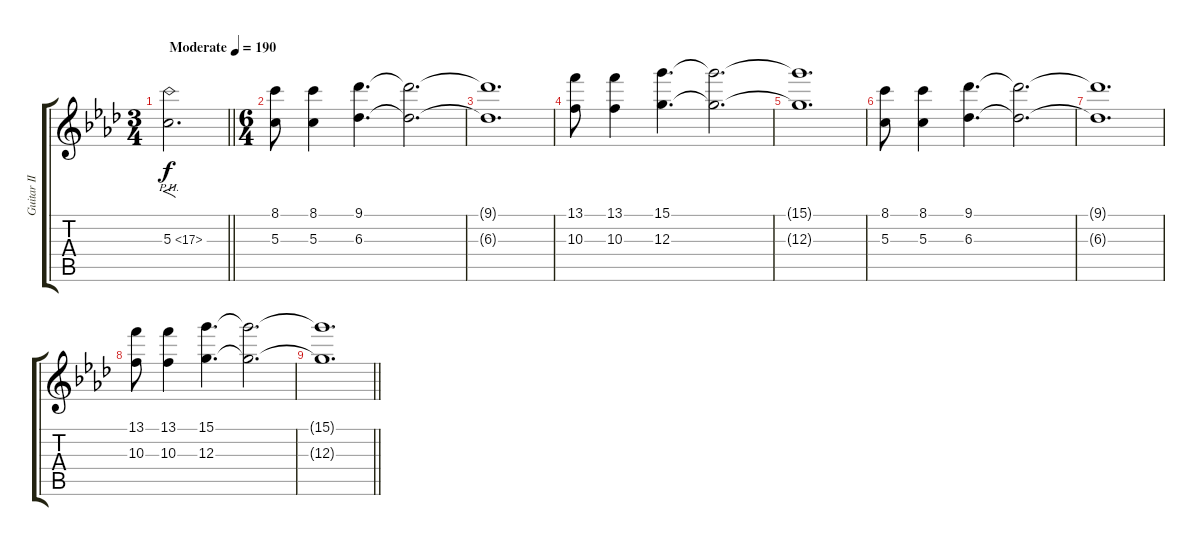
\track ("Guitar II" "Guitar II") {instrument overdrivenguitar}
\staff {score tabs}
\tuning (E4 B3 G3 D3 A2 E2) {hide}
\ts (3 4)
\tempo (190 "Moderate")
\clef g2
\barLineRight lightlight
\ks fminor
5.3{ph 12}.2{f d dy f instrument overdrivenguitar} |
\ts (6 4)
(8.1 5.3).8 (8.1 5.3).4 (9.1 6.3).4{d} (9.1{t} 6.3{t}).2{d} |
(9.1{t} 6.3{t}).1{d} |
(13.1 10.3).8 (13.1 10.3).4 (15.1 12.3).4{d} (15.1{t} 12.3{t}).2{d} |
(15.1{t} 12.3{t}).1{d} |
(8.1 5.3).8 (8.1 5.3).4 (9.1 6.3).4{d} (9.1{t} 6.3{t}).2{d} |
(9.1{t} 6.3{t}).1{d} |
(13.1 10.3).8 (13.1 10.3).4 (15.1 12.3).4{d} (15.1{t} 12.3{t}).2{d} |
\barLineRight lightlight
(15.1{t} 12.3{t}).1{d}
